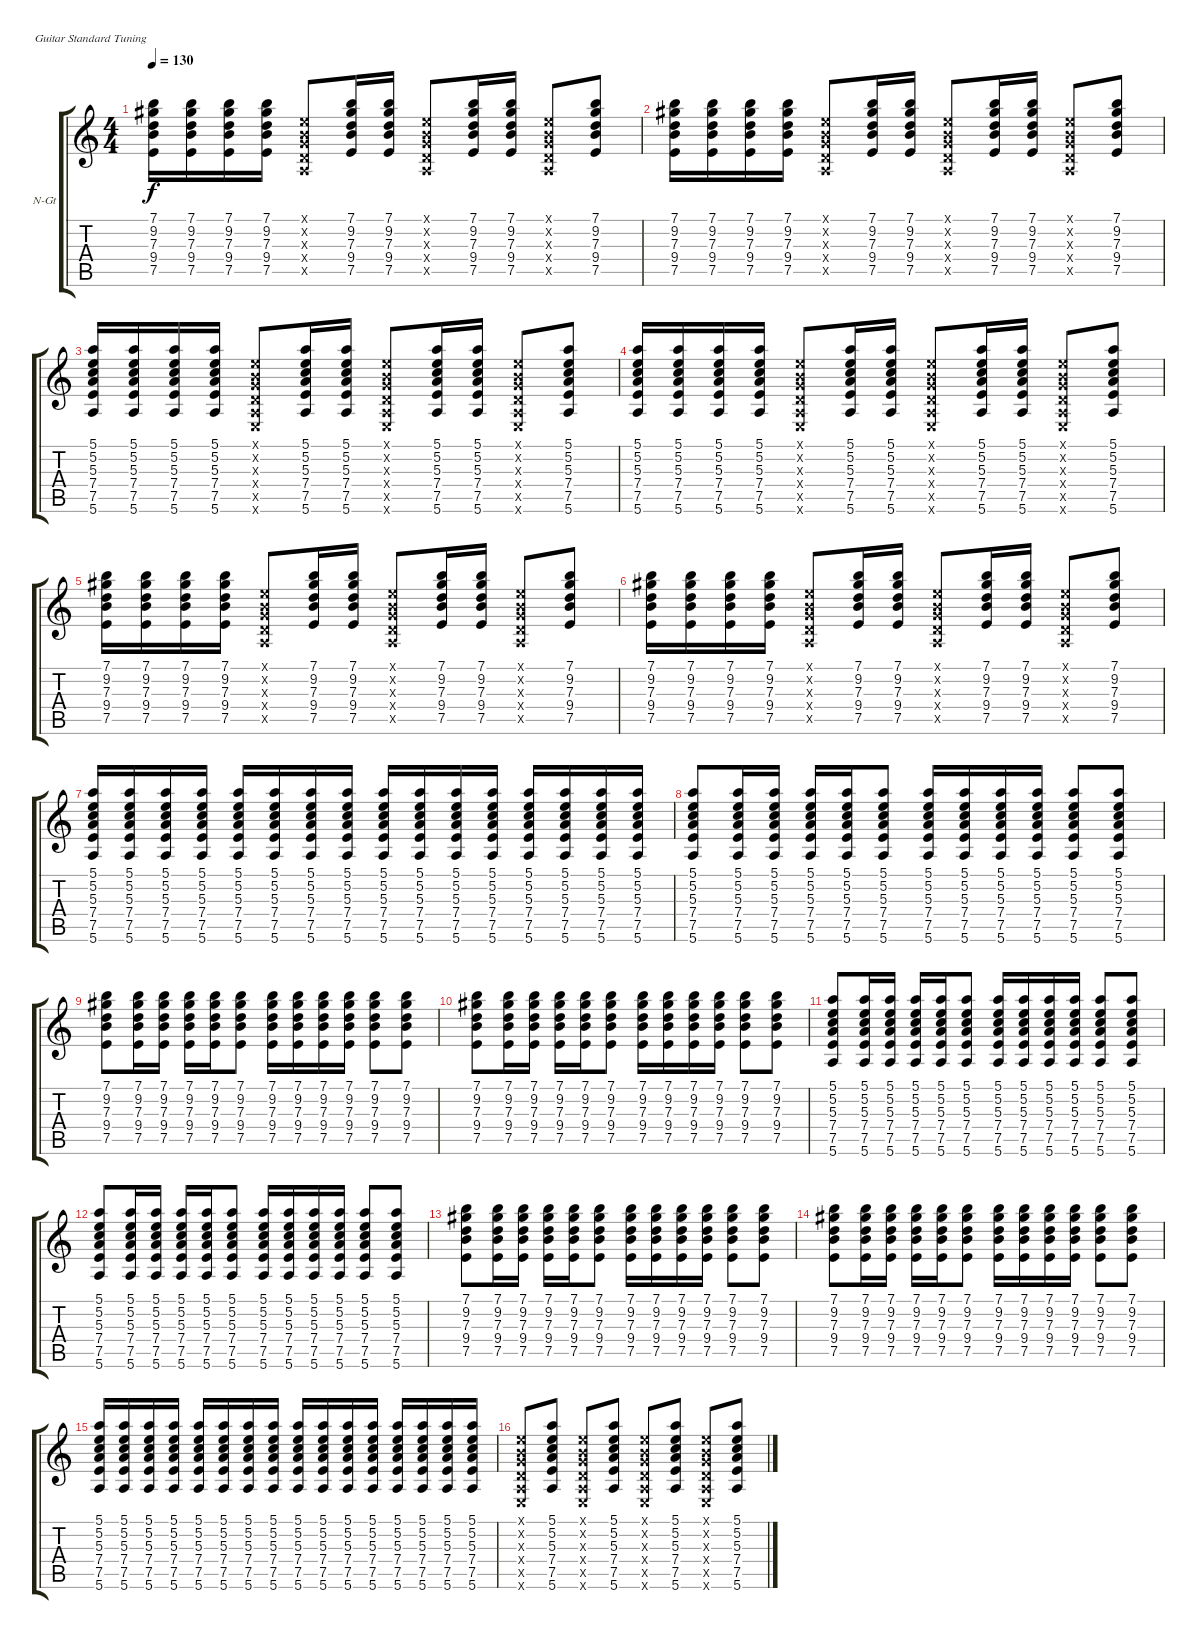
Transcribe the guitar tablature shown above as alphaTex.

\bracketExtendMode groupsimilarinstruments
\firstSystemTrackNameOrientation horizontal
\otherSystemsTrackNameOrientation horizontal
\track ("Gabriela Quintero" "N-Gt") {instrument acousticguitarnylon}
\staff {score tabs}
\tuning (E4 B3 G3 D3 A2 E2)
\ts (4 4)
\tempo 130
\clef g2
\ks c
(7.1 9.2 7.3 9.4 7.5).16{dy f} (7.1 9.2 7.3 9.4 7.5).16 (7.1 9.2 7.3 9.4 7.5).16 (7.1 9.2 7.3 9.4 7.5).16 (0.1{x} 0.2{x} 0.3{x} 0.4{x} 0.5{x}).8 (7.1 9.2 7.3 9.4 7.5).16 (7.1 9.2 7.3 9.4 7.5).16 (0.1{x} 0.2{x} 0.3{x} 0.4{x} 0.5{x}).8 (7.1 9.2 7.3 9.4 7.5).16 (7.1 9.2 7.3 9.4 7.5).16 (0.1{x} 0.2{x} 0.3{x} 0.4{x} 0.5{x}).8 (7.1 9.2 7.3 9.4 7.5).8 |
(7.1 9.2 7.3 9.4 7.5).16 (7.1 9.2 7.3 9.4 7.5).16 (7.1 9.2 7.3 9.4 7.5).16 (7.1 9.2 7.3 9.4 7.5).16 (0.1{x} 0.2{x} 0.3{x} 0.4{x} 0.5{x}).8 (7.1 9.2 7.3 9.4 7.5).16 (7.1 9.2 7.3 9.4 7.5).16 (0.1{x} 0.2{x} 0.3{x} 0.4{x} 0.5{x}).8 (7.1 9.2 7.3 9.4 7.5).16 (7.1 9.2 7.3 9.4 7.5).16 (0.1{x} 0.2{x} 0.3{x} 0.4{x} 0.5{x}).8 (7.1 9.2 7.3 9.4 7.5).8 |
(5.1 5.2 5.3 7.4 7.5 5.6).16 (5.1 5.2 5.3 7.4 7.5 5.6).16 (5.1 5.2 5.3 7.4 7.5 5.6).16 (5.1 5.2 5.3 7.4 7.5 5.6).16 (0.1{x} 0.2{x} 0.3{x} 0.4{x} 0.5{x} 0.6{x}).8 (5.1 5.2 5.3 7.4 7.5 5.6).16 (5.1 5.2 5.3 7.4 7.5 5.6).16 (0.1{x} 0.2{x} 0.3{x} 0.4{x} 0.5{x} 0.6{x}).8 (5.1 5.2 5.3 7.4 7.5 5.6).16 (5.1 5.2 5.3 7.4 7.5 5.6).16 (0.1{x} 0.2{x} 0.3{x} 0.4{x} 0.5{x} 0.6{x}).8 (5.1 5.2 5.3 7.4 7.5 5.6).8 |
(5.1 5.2 5.3 7.4 7.5 5.6).16 (5.1 5.2 5.3 7.4 7.5 5.6).16 (5.1 5.2 5.3 7.4 7.5 5.6).16 (5.1 5.2 5.3 7.4 7.5 5.6).16 (0.1{x} 0.2{x} 0.3{x} 0.4{x} 0.5{x} 0.6{x}).8 (5.1 5.2 5.3 7.4 7.5 5.6).16 (5.1 5.2 5.3 7.4 7.5 5.6).16 (0.1{x} 0.2{x} 0.3{x} 0.4{x} 0.5{x} 0.6{x}).8 (5.1 5.2 5.3 7.4 7.5 5.6).16 (5.1 5.2 5.3 7.4 7.5 5.6).16 (0.1{x} 0.2{x} 0.3{x} 0.4{x} 0.5{x} 0.6{x}).8 (5.1 5.2 5.3 7.4 7.5 5.6).8 |
(7.1 9.2 7.3 9.4 7.5).16 (7.1 9.2 7.3 9.4 7.5).16 (7.1 9.2 7.3 9.4 7.5).16 (7.1 9.2 7.3 9.4 7.5).16 (0.1{x} 0.2{x} 0.3{x} 0.4{x} 0.5{x}).8 (7.1 9.2 7.3 9.4 7.5).16 (7.1 9.2 7.3 9.4 7.5).16 (0.1{x} 0.2{x} 0.3{x} 0.4{x} 0.5{x}).8 (7.1 9.2 7.3 9.4 7.5).16 (7.1 9.2 7.3 9.4 7.5).16 (0.1{x} 0.2{x} 0.3{x} 0.4{x} 0.5{x}).8 (7.1 9.2 7.3 9.4 7.5).8 |
(7.1 9.2 7.3 9.4 7.5).16 (7.1 9.2 7.3 9.4 7.5).16 (7.1 9.2 7.3 9.4 7.5).16 (7.1 9.2 7.3 9.4 7.5).16 (0.1{x} 0.2{x} 0.3{x} 0.4{x} 0.5{x}).8 (7.1 9.2 7.3 9.4 7.5).16 (7.1 9.2 7.3 9.4 7.5).16 (0.1{x} 0.2{x} 0.3{x} 0.4{x} 0.5{x}).8 (7.1 9.2 7.3 9.4 7.5).16 (7.1 9.2 7.3 9.4 7.5).16 (0.1{x} 0.2{x} 0.3{x} 0.4{x} 0.5{x}).8 (7.1 9.2 7.3 9.4 7.5).8 |
(5.1 5.2 5.3 7.4 7.5 5.6).16 (5.1 5.2 5.3 7.4 7.5 5.6).16 (5.1 5.2 5.3 7.4 7.5 5.6).16 (5.1 5.2 5.3 7.4 7.5 5.6).16 (5.1 5.2 5.3 7.4 7.5 5.6).16 (5.1 5.2 5.3 7.4 7.5 5.6).16 (5.1 5.2 5.3 7.4 7.5 5.6).16 (5.1 5.2 5.3 7.4 7.5 5.6).16 (5.1 5.2 5.3 7.4 7.5 5.6).16 (5.1 5.2 5.3 7.4 7.5 5.6).16 (5.1 5.2 5.3 7.4 7.5 5.6).16 (5.1 5.2 5.3 7.4 7.5 5.6).16 (5.1 5.2 5.3 7.4 7.5 5.6).16 (5.1 5.2 5.3 7.4 7.5 5.6).16 (5.1 5.2 5.3 7.4 7.5 5.6).16 (5.1 5.2 5.3 7.4 7.5 5.6).16 |
(5.1 5.2 5.3 7.4 7.5 5.6).8 (5.1 5.2 5.3 7.4 7.5 5.6).16 (5.1 5.2 5.3 7.4 7.5 5.6).16 (5.1 5.2 5.3 7.4 7.5 5.6).16 (5.1 5.2 5.3 7.4 7.5 5.6).16 (5.1 5.2 5.3 7.4 7.5 5.6).8 (5.1 5.2 5.3 7.4 7.5 5.6).16 (5.1 5.2 5.3 7.4 7.5 5.6).16 (5.1 5.2 5.3 7.4 7.5 5.6).16 (5.1 5.2 5.3 7.4 7.5 5.6).16 (5.1 5.2 5.3 7.4 7.5 5.6).8 (5.1 5.2 5.3 7.4 7.5 5.6).8 |
(7.1 9.2 7.3 9.4 7.5).8 (7.1 9.2 7.3 9.4 7.5).16 (7.1 9.2 7.3 9.4 7.5).16 (7.1 9.2 7.3 9.4 7.5).16 (7.1 9.2 7.3 9.4 7.5).16 (7.1 9.2 7.3 9.4 7.5).8 (7.1 9.2 7.3 9.4 7.5).16 (7.1 9.2 7.3 9.4 7.5).16 (7.1 9.2 7.3 9.4 7.5).16 (7.1 9.2 7.3 9.4 7.5).16 (7.1 9.2 7.3 9.4 7.5).8 (7.1 9.2 7.3 9.4 7.5).8 |
(7.1 9.2 7.3 9.4 7.5).8 (7.1 9.2 7.3 9.4 7.5).16 (7.1 9.2 7.3 9.4 7.5).16 (7.1 9.2 7.3 9.4 7.5).16 (7.1 9.2 7.3 9.4 7.5).16 (7.1 9.2 7.3 9.4 7.5).8 (7.1 9.2 7.3 9.4 7.5).16 (7.1 9.2 7.3 9.4 7.5).16 (7.1 9.2 7.3 9.4 7.5).16 (7.1 9.2 7.3 9.4 7.5).16 (7.1 9.2 7.3 9.4 7.5).8 (7.1 9.2 7.3 9.4 7.5).8 |
(5.1 5.2 5.3 7.4 7.5 5.6).8 (5.1 5.2 5.3 7.4 7.5 5.6).16 (5.1 5.2 5.3 7.4 7.5 5.6).16 (5.1 5.2 5.3 7.4 7.5 5.6).16 (5.1 5.2 5.3 7.4 7.5 5.6).16 (5.1 5.2 5.3 7.4 7.5 5.6).8 (5.1 5.2 5.3 7.4 7.5 5.6).16 (5.1 5.2 5.3 7.4 7.5 5.6).16 (5.1 5.2 5.3 7.4 7.5 5.6).16 (5.1 5.2 5.3 7.4 7.5 5.6).16 (5.1 5.2 5.3 7.4 7.5 5.6).8 (5.1 5.2 5.3 7.4 7.5 5.6).8 |
(5.1 5.2 5.3 7.4 7.5 5.6).8 (5.1 5.2 5.3 7.4 7.5 5.6).16 (5.1 5.2 5.3 7.4 7.5 5.6).16 (5.1 5.2 5.3 7.4 7.5 5.6).16 (5.1 5.2 5.3 7.4 7.5 5.6).16 (5.1 5.2 5.3 7.4 7.5 5.6).8 (5.1 5.2 5.3 7.4 7.5 5.6).16 (5.1 5.2 5.3 7.4 7.5 5.6).16 (5.1 5.2 5.3 7.4 7.5 5.6).16 (5.1 5.2 5.3 7.4 7.5 5.6).16 (5.1 5.2 5.3 7.4 7.5 5.6).8 (5.1 5.2 5.3 7.4 7.5 5.6).8 |
(7.1 9.2 7.3 9.4 7.5).8 (7.1 9.2 7.3 9.4 7.5).16 (7.1 9.2 7.3 9.4 7.5).16 (7.1 9.2 7.3 9.4 7.5).16 (7.1 9.2 7.3 9.4 7.5).16 (7.1 9.2 7.3 9.4 7.5).8 (7.1 9.2 7.3 9.4 7.5).16 (7.1 9.2 7.3 9.4 7.5).16 (7.1 9.2 7.3 9.4 7.5).16 (7.1 9.2 7.3 9.4 7.5).16 (7.1 9.2 7.3 9.4 7.5).8 (7.1 9.2 7.3 9.4 7.5).8 |
(7.1 9.2 7.3 9.4 7.5).8 (7.1 9.2 7.3 9.4 7.5).16 (7.1 9.2 7.3 9.4 7.5).16 (7.1 9.2 7.3 9.4 7.5).16 (7.1 9.2 7.3 9.4 7.5).16 (7.1 9.2 7.3 9.4 7.5).8 (7.1 9.2 7.3 9.4 7.5).16 (7.1 9.2 7.3 9.4 7.5).16 (7.1 9.2 7.3 9.4 7.5).16 (7.1 9.2 7.3 9.4 7.5).16 (7.1 9.2 7.3 9.4 7.5).8 (7.1 9.2 7.3 9.4 7.5).8 |
(5.1 5.2 5.3 7.4 7.5 5.6).16 (5.1 5.2 5.3 7.4 7.5 5.6).16 (5.1 5.2 5.3 7.4 7.5 5.6).16 (5.1 5.2 5.3 7.4 7.5 5.6).16 (5.1 5.2 5.3 7.4 7.5 5.6).16 (5.1 5.2 5.3 7.4 7.5 5.6).16 (5.1 5.2 5.3 7.4 7.5 5.6).16 (5.1 5.2 5.3 7.4 7.5 5.6).16 (5.1 5.2 5.3 7.4 7.5 5.6).16 (5.1 5.2 5.3 7.4 7.5 5.6).16 (5.1 5.2 5.3 7.4 7.5 5.6).16 (5.1 5.2 5.3 7.4 7.5 5.6).16 (5.1 5.2 5.3 7.4 7.5 5.6).16 (5.1 5.2 5.3 7.4 7.5 5.6).16 (5.1 5.2 5.3 7.4 7.5 5.6).16 (5.1 5.2 5.3 7.4 7.5 5.6).16 |
(0.1{x} 0.2{x} 0.3{x} 0.4{x} 0.5{x} 0.6{x}).8 (5.1 5.2 5.3 7.4 7.5 5.6).8 (0.1{x} 0.2{x} 0.3{x} 0.4{x} 0.5{x} 0.6{x}).8 (5.1 5.2 5.3 7.4 7.5 5.6).8 (0.1{x} 0.2{x} 0.3{x} 0.4{x} 0.5{x} 0.6{x}).8 (5.1 5.2 5.3 7.4 7.5 5.6).8 (0.1{x} 0.2{x} 0.3{x} 0.4{x} 0.5{x} 0.6{x}).8 (5.1 5.2 5.3 7.4 7.5 5.6).8
